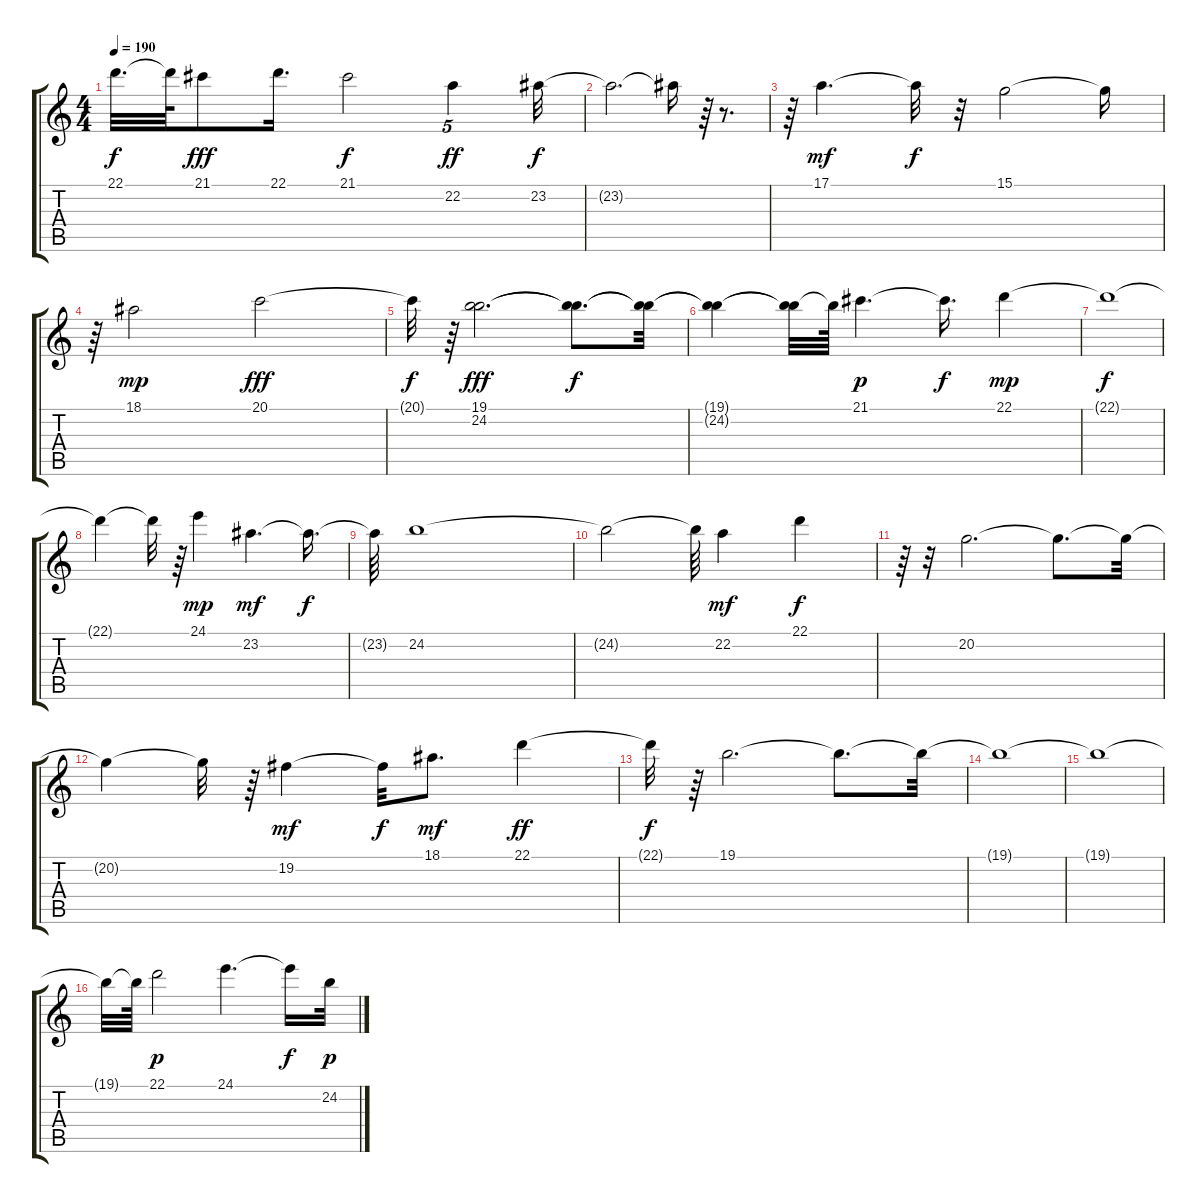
\track "" {instrument synthstrings1}
\staff {score tabs}
\tuning (E4 B3 G3 D3 A2 E2) {hide}
\ts (4 4)
\tempo 190
\clef g2
\ks c
22.1{t}.32{d dy f} 22.1{t}.64 21.1.8{dy fff} 22.1.16{d} 21.1.2{dy f} 22.2.4{tu (5 4) dy ff} 23.2.32{dy f} |
23.2{t}.2{d} 23.2{t}.16 r.64 r.8{d} |
r.64 17.1.4{d dy mf} 17.1{t}.32{dy f} r.32 15.1.2 15.1{t}.16 |
r.64 18.1.2{dy mp} 20.1.2{dy fff} |
20.1{t}.32{dy f} r.64 (19.1 24.2).2{d dy fff} (19.1{t} 24.2{t}).8{d dy f} (19.1{t} 24.2{t}).32 |
(19.1{t} 24.2{t}).4 (19.1{t} 24.2{t}).32 24.2{t}.64 21.1.4{d dy p} 21.1{t}.16{d dy f} 22.1.4{dy mp} |
22.1{t}.1{dy f} |
22.1{t}.4 22.1{t}.32 r.64 24.1.4{dy mp} 23.2.4{d dy mf} 23.2{t}.16{d dy f} |
23.2{t}.64 24.2.1 |
24.2{t}.2 24.2{t}.64 22.2.4{dy mf} 22.1.4{dy f} |
r.64 r.32 20.2.2{d} 20.2{t}.8{d} 20.2{t}.32 |
20.2{t}.4 20.2{t}.32 r.64 19.2.4{dy mf} 19.2{t}.32{dy f} 18.1.8{d dy mf} 22.1.4{dy ff} |
22.1{t}.32{dy f} r.64 19.1.2{d} 19.1{t}.8{d} 19.1{t}.32 |
19.1{t}.1 |
19.1{t}.1 |
19.1{t}.32 19.1{t}.64 22.1.2{dy p} 24.1.4{d} 24.1{t}.16{dy f} 24.2.32{dy p}
